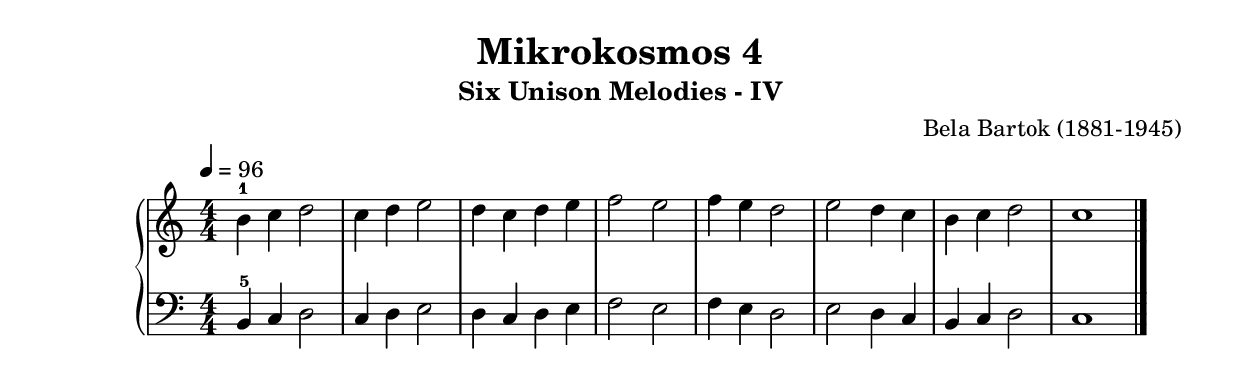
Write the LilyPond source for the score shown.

\version "2.22"

\header {
  title = 	"Mikrokosmos 4"
  subtitle = "Six Unison Melodies - IV"
  composer =	"Bela Bartok (1881-1945)"
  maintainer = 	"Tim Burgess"
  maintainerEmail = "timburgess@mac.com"
}

righthand =  {
  \key c \major
  \numericTimeSignature \time 4/4
  \clef "treble"
  \tempo 4 = 96
  \relative c'' {
  b-1 c d2 c4 d e2 d4 c d e f2 e f4 e d2 e d4 c b c d2 c1 \bar "|."
  }
}

lefthand =  {
  \key c \major
  \numericTimeSignature \time 4/4
  \clef "bass"
  \relative c {
  b4-5 c d2 c4 d e2 d4 c d e f2 e f4 e d2 e d4 c b c d2 c1 \bar "|."
  }
}

\score {
   \context PianoStaff << 
    \context Staff = "one" <<
      \righthand
    >>
    \context Staff = "two" <<
      \lefthand
    >>
  >>
  \layout { }
  \midi { }
}
   
